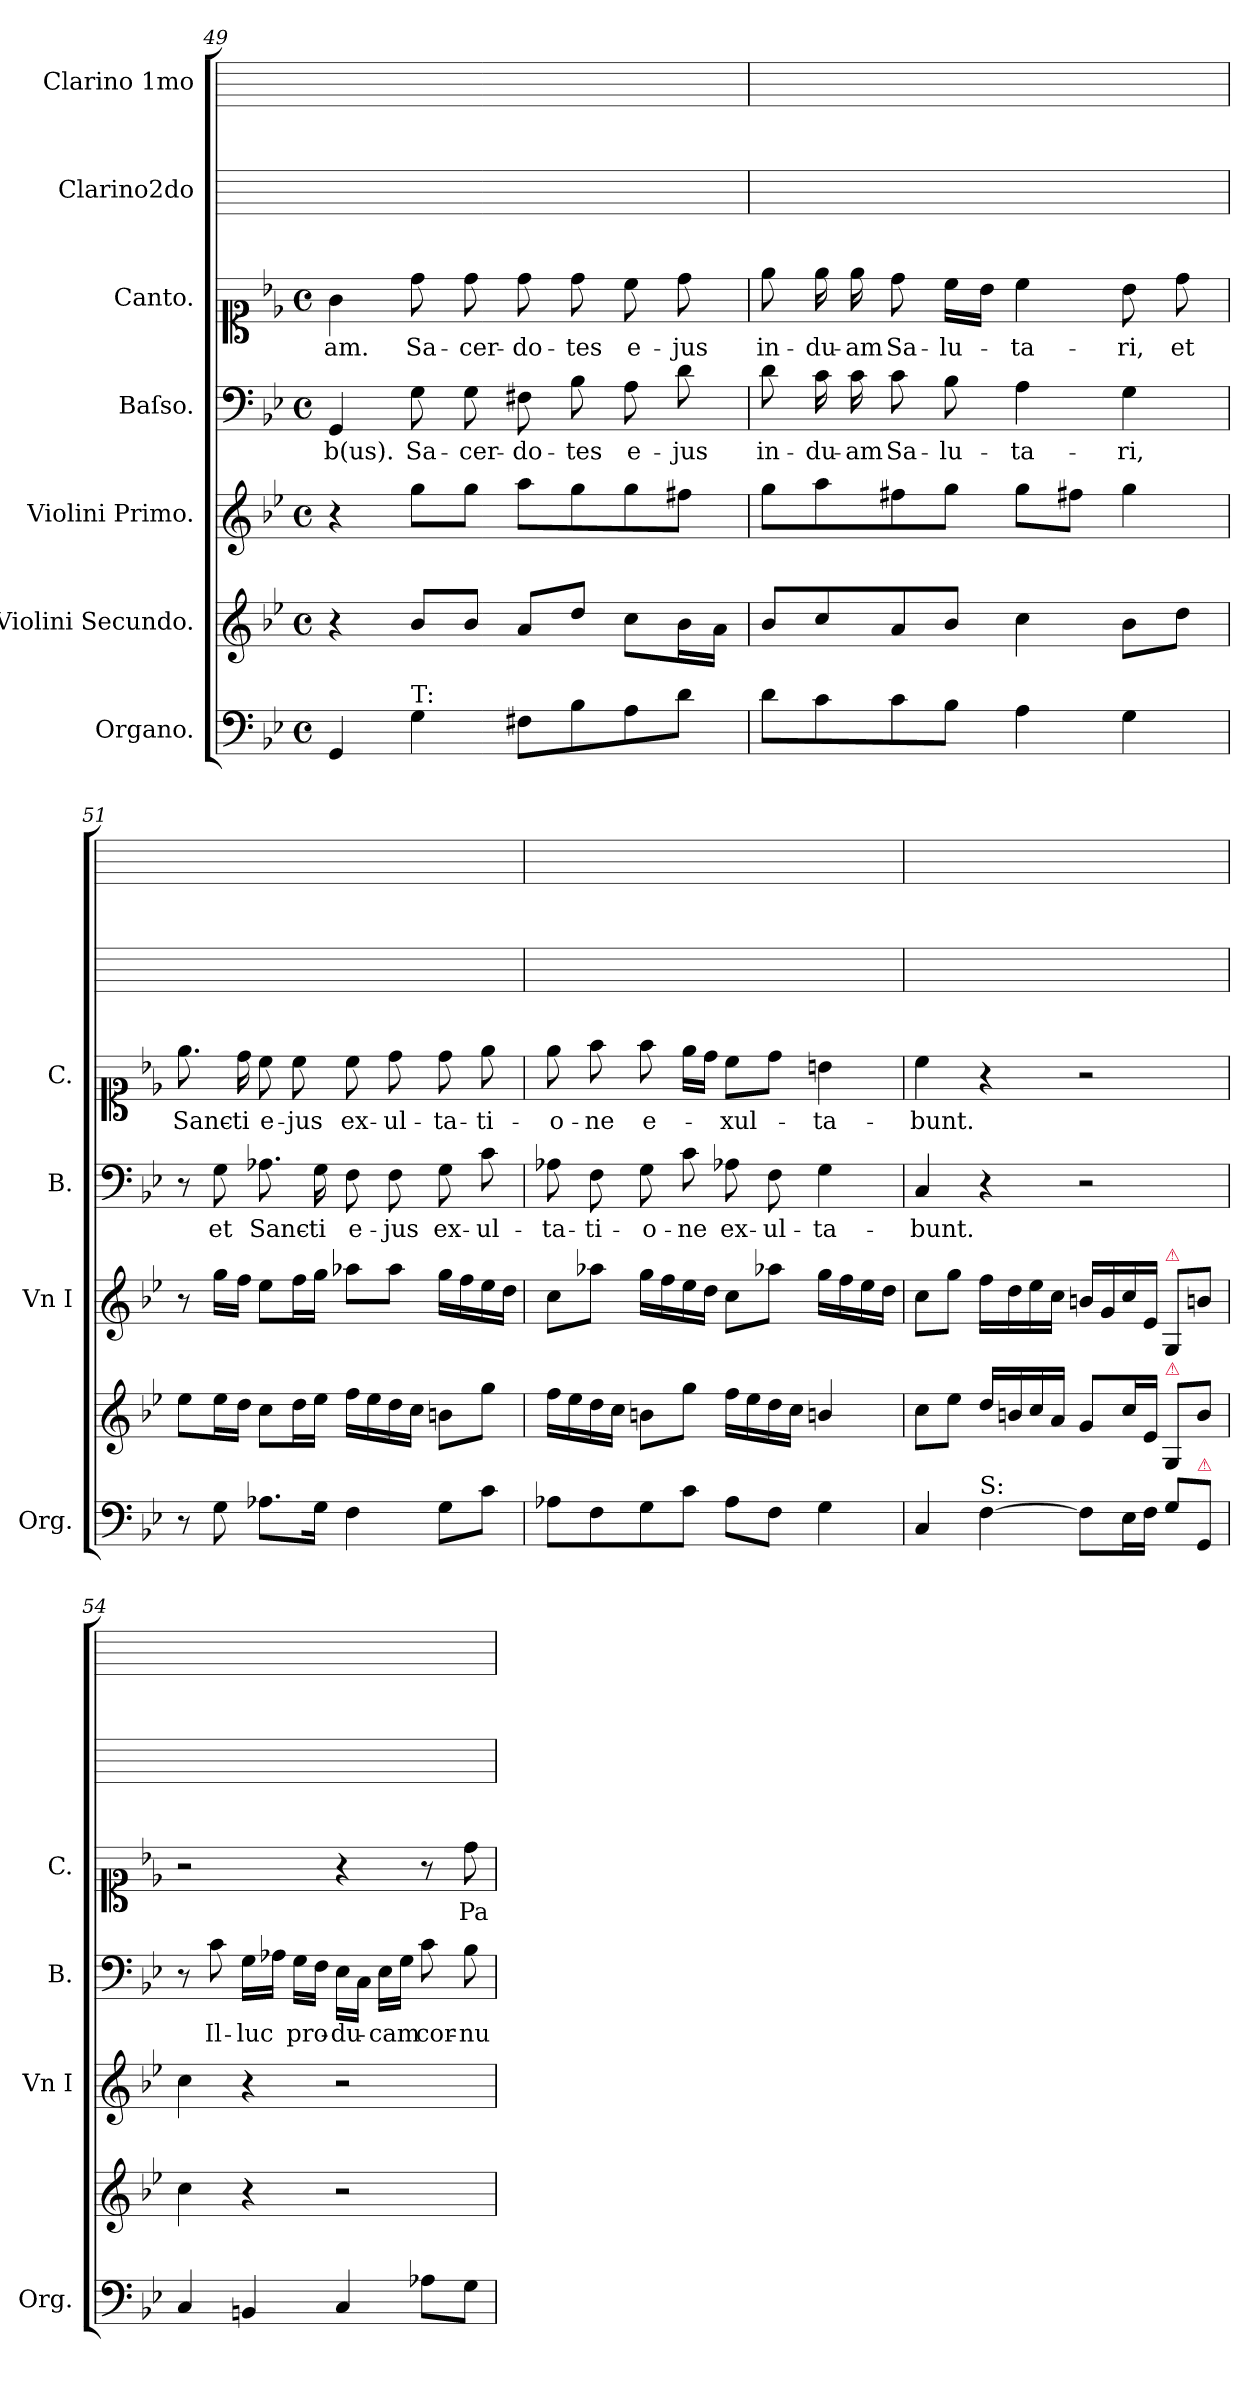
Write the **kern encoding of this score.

**kern	**kern	**kern	**kern	**text	**kern	**text	**kern	**kern
*part7	*part6	*part5	*part4	*part4	*part3	*part3	*part2	*part1
*staff7	*staff6	*staff5	*staff4	*staff4	*staff3	*staff3	*staff2	*staff1
*I"Organo.	*I"Violini Secundo.	*I"Violini Primo.	*I"Baſso.	*	*I"Canto.	*	*I"Clarino2do	*I"Clarino 1mo
*I'Org.	*	*I'Vn I	*I'B.	*	*I'C.	*	*	*
*clefF4	*clefG2	*clefG2	*clefF4	*	*clefC1	*	*	*
*k[b-e-]	*k[b-e-]	*k[b-e-]	*k[b-e-]	*	*k[b-e-]	*	*	*
*B-:	*B-:	*B-:	*B-:	*	*B-:	*	*	*
*M4/4	*M4/4	*M4/4	*M4/4	*	*M4/4	*	*	*
*met(c)	*met(c)	*met(c)	*met(c)	*	*met(c)	*	*	*
=49	=49	=49	=49	=49	=49	=49	=49	=49
4GG/	4r	4r	4GG/	-b(us).	4g\	-am.	1ryy	1ryy
!LO:TX:a:t=T&colon;	!	!	!	!	!	!	!	!
4G\	8b-/L	8gg\L	8G\	Sa-	8dd\	Sa-	.	.
.	8b-/J	8gg\J	8G\	-cer-	8dd\	-cer-	.	.
8F#X\L	8a/L	8aa\L	8F#X\	-do-	8dd\	-do-	.	.
8B-\	8dd/J	8gg\	8B-\	-tes	8dd\	-tes	.	.
8A\	8cc\L	8gg\	8A\	e-	8cc\	e-	.	.
8d\J	16b-\L	8ff#X\J	8d\	-jus	8dd\	-jus	.	.
.	16a\JJ	.	.	.	.	.	.	.
=50	=50	=50	=50	=50	=50	=50	=50	=50
8d\L	8b-/L	8gg\L	8d\	in-	8ee-\	in-	1ryy	1ryy
8c\	8cc/	8aa\	16c\	-du-	16ee-\	-du-	.	.
.	.	.	16c\	-am	16ee-\	-am	.	.
8c\	8a/	8ff#X\	8c\	Sa-	8dd\	Sa-	.	.
8B-\J	8b-/J	8gg\J	8B-\	-lu-	16cc\LL	-lu-	.	.
.	.	.	.	.	16b-\JJ	.	.	.
4A\	4cc\	8gg\L	4A\	-ta-	4cc\	-ta-	.	.
.	.	8ff#X\J	.	.	.	.	.	.
4G\	8b-\L	4gg\	4G\	-ri,	8b-\	-ri,	.	.
.	8dd\J	.	.	.	8dd\	et	.	.
=51	=51	=51	=51	=51	=51	=51	=51	=51
8r	8ee-\L	8r	8r	.	8.ee-\	Sanc-	1ryy	1ryy
8G\	16ee-\L	16gg\LL	8G\	et	.	.	.	.
.	16dd\JJ	16ff\JJ	.	.	16dd\	-ti	.	.
8.A-X\L	8cc\L	8ee-\L	8.A-X\	Sanc-	8cc\	e-	.	.
.	16dd\L	16ff\L	.	.	8cc\	-jus	.	.
16G\Jk	16ee-\JJ	16gg\JJ	16G\	-ti	.	.	.	.
4F\	16ff\LL	8aa-X\L	8F\	e-	8cc\	ex-	.	.
.	16ee-\	.	.	.	.	.	.	.
.	16dd\	8aa-\J	8F\	-jus	8dd\	-ul-	.	.
.	16cc\JJ	.	.	.	.	.	.	.
8G\L	8bn\L	16gg\LL	8G\	ex-	8dd\	-ta-	.	.
.	.	16ff\	.	.	.	.	.	.
8c\J	8gg\J	16ee-\	8c\	-ul-	8ee-\	-ti-	.	.
.	.	16dd\JJ	.	.	.	.	.	.
=52	=52	=52	=52	=52	=52	=52	=52	=52
8A-X\L	16ff\LL	8cc\L	8A-X\	-ta-	8ee-\	-o-	1ryy	1ryy
.	16ee-\	.	.	.	.	.	.	.
8F\	16dd\	8aa-X\J	8F\	-ti-	8ff\	-ne	.	.
.	16cc\JJ	.	.	.	.	.	.	.
8G\	8bn\L	16gg\LL	8G\	-o-	8ff\	e-	.	.
.	.	16ff\	.	.	.	.	.	.
8c\J	8gg\J	16ee-\	8c\	-ne	16ee-\LL	.	.	.
.	.	16dd\JJ	.	.	16dd\JJ	.	.	.
8A-\L	16ff\LL	8cc\L	8A-X\	ex-	8cc\L	-xul-	.	.
.	16ee-\	.	.	.	.	.	.	.
8F\J	16dd\	8aa-X\J	8F\	-ul-	8dd\J	.	.	.
.	16cc\JJ	.	.	.	.	.	.	.
4G\	4bn/	16gg\LL	4G\	-ta-	4bn\	-ta-	.	.
.	.	16ff\	.	.	.	.	.	.
.	.	16ee-\	.	.	.	.	.	.
.	.	16dd\JJ	.	.	.	.	.	.
=53	=53	=53	=53	=53	=53	=53	=53	=53
4C/	8cc\L	8cc\L	4C/	-bunt.	4cc\	-bunt.	1ryy	1ryy
.	8ee-\J	8gg\J	.	.	.	.	.	.
!LO:TX:a:t=S&colon;	!	!	!	!	!	!	!	!
[4F\	16dd/LL	16ff\LL	4r	.	4r	.	.	.
.	16bn/	16dd\	.	.	.	.	.	.
.	16cc/	16ee-\	.	.	.	.	.	.
.	16a/JJ	16cc\JJ	.	.	.	.	.	.
8F\L]	8g/L	16bn/LL	2r	.	2r	.	.	.
.	.	16g/	.	.	.	.	.	.
16E-\L	16cc/L	16cc/	.	.	.	.	.	.
16F\JJ	16e-/JJ	16e-/JJ	.	.	.	.	.	.
!	!	!LO:TX:a:color=crimson:t=⚠	!	!	!	!	!	!
!	!LO:TX:a:color=crimson:t=⚠	!	!	!	!	!	!	!
8G\L	8G/L	8G/L	.	.	.	.	.	.
!LO:TX:a:color=crimson:t=⚠	!	!	!	!	!	!	!	!
8GG/J	8b\J	8bn\J	.	.	.	.	.	.
=54	=54	=54	=54	=54	=54	=54	=54	=54
4C/	4cc\	4cc\	8r	.	2r	.	1ryy	1ryy
.	.	.	8c\	Il-	.	.	.	.
4BBn/	4r	4r	16G\LL	-luc	.	.	.	.
.	.	.	16A-X\JJ	.	.	.	.	.
.	.	.	16G\LL	pro-	.	.	.	.
.	.	.	16F\JJ	.	.	.	.	.
4C/	2r	2r	16E-\LL	-du-	4r	.	.	.
.	.	.	16C\JJ	.	.	.	.	.
.	.	.	16E-\LL	-cam	.	.	.	.
.	.	.	16G\JJ	.	.	.	.	.
8A-X\L	.	.	8c\	cor-	8r	.	.	.
8G\J	.	.	8B-\	-nu	8dd\	Pa-	.	.
=	=	=	=	=	=	=	=	=
*-	*-	*-	*-	*-	*-	*-	*-	*-
